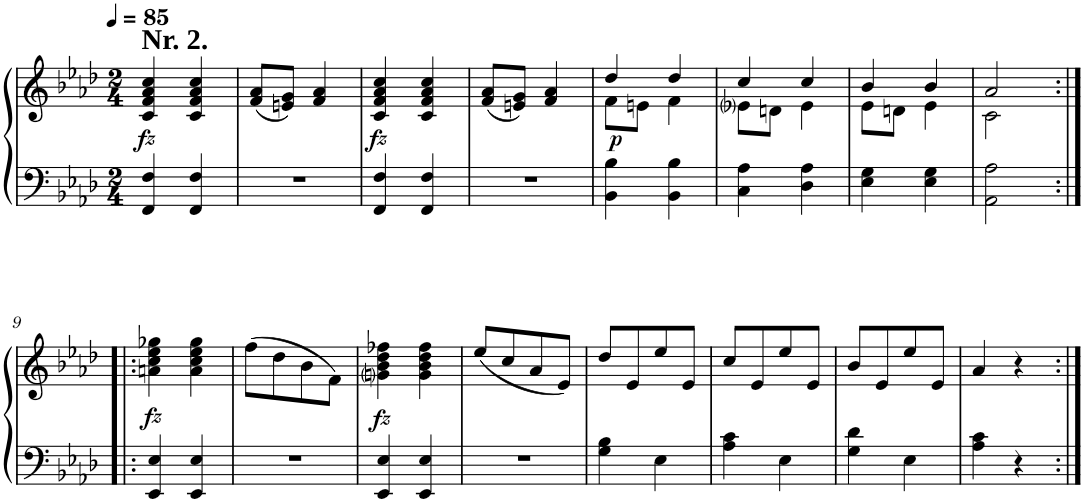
**kern	**kern	**dynam
*part1	*part1	*part1
*staff2	*staff1	*staff1/2
*I"Midi_1	*	*
*clefF4	*clefG2	*
*k[b-e-a-d-]	*k[b-e-a-d-]	*
*M2/4	*M2/4	*
*MM85	*MM85	*
=1	=1	=1
*	*^	*
!	!LO:TX:a:B:t=Nr. 2.	!	!
!	!	!	!LO:DY:b
4FF/ 4F/	4c/ 4f/ 4a-/ 4cc/	2ryy	fz
4FF/ 4F/	4c/ 4f/ 4a-/ 4cc/	.	.
=2	=2	=2	=2
2r	(8f/ 8a-/L	2ryy	.
.	8en/ 8g/J)	.	.
.	4f/ 4a-/	.	.
=3	=3	=3	=3
!	!	!	!LO:DY:b
4FF/ 4F/	4c/ 4f/ 4a-/ 4cc/	2ryy	fz
4FF/ 4F/	4c/ 4f/ 4a-/ 4cc/	.	.
=4	=4	=4	=4
2r	(<8f/ 8a-/L	2ryy	.
.	8en/ 8g/J)	.	.
.	4f/ 4a-/	.	.
=5	=5	=5	=5
!	!	!	!LO:DY:b
4BB-\ 4B-\	4dd-/	8f\L	p
.	.	8en\J	.
4BB-\ 4B-\	4dd-/	4f\	.
=6	=6	=6	=6
4C\ 4A-\	4cc/	8e-i\L	.
.	.	8dn\J	.
4D-\ 4A-\	4cc/	4e-\	.
=7	=7	=7	=7
4E-\ 4G\	4b-/	8e-\L	.
.	.	8dn\J	.
4E-\ 4G\	4b-/	4e-\	.
=8	=8	=8	=8
2AA-\ 2A-\	2a-/	2c\	.
!!LO:LB:g=z
=9:|!|:	=9:|!|:	=9:|!|:	=9:|!|:
!	!	!	!LO:DY:b
*	*v	*v	*
4EE-/ 4E-/	4an\ 4cc\ 4ee-\ 4gg-X\	fz
4EE-/ 4E-/	4a\ 4cc\ 4ee-\ 4gg-\	.
=10	=10	=10
2r	(>8ff\L	.
.	8dd-\	.
.	8b-\	.
.	8f\J)	.
=11	=11	=11
!	!	!LO:DY:b
4EE-/ 4E-/	4gni\ 4b-\ 4dd-\ 4ff-X\	fz
4EE-/ 4E-/	4g\ 4b-\ 4dd-\ 4ff-\	.
=12	=12	=12
2r	(<8ee-/L	.
.	8cc/	.
.	8a-/	.
.	8e-/J)	.
=13	=13	=13
4G\ 4B-\	8dd-/L	.
.	8e-/	.
4E-\	8ee-/	.
.	8e-/J	.
=14	=14	=14
4A-\ 4c\	8cc/L	.
.	8e-/	.
4E-\	8ee-/	.
.	8e-/J	.
=15	=15	=15
4G\ 4d-\	8b-/L	.
.	8e-/	.
4E-\	8ee-/	.
.	8e-/J	.
=16	=16	=16
4A-\ 4c\	4a-/	.
4r	4r	.
=:|!	=:|!	=:|!
*-	*-	*-
